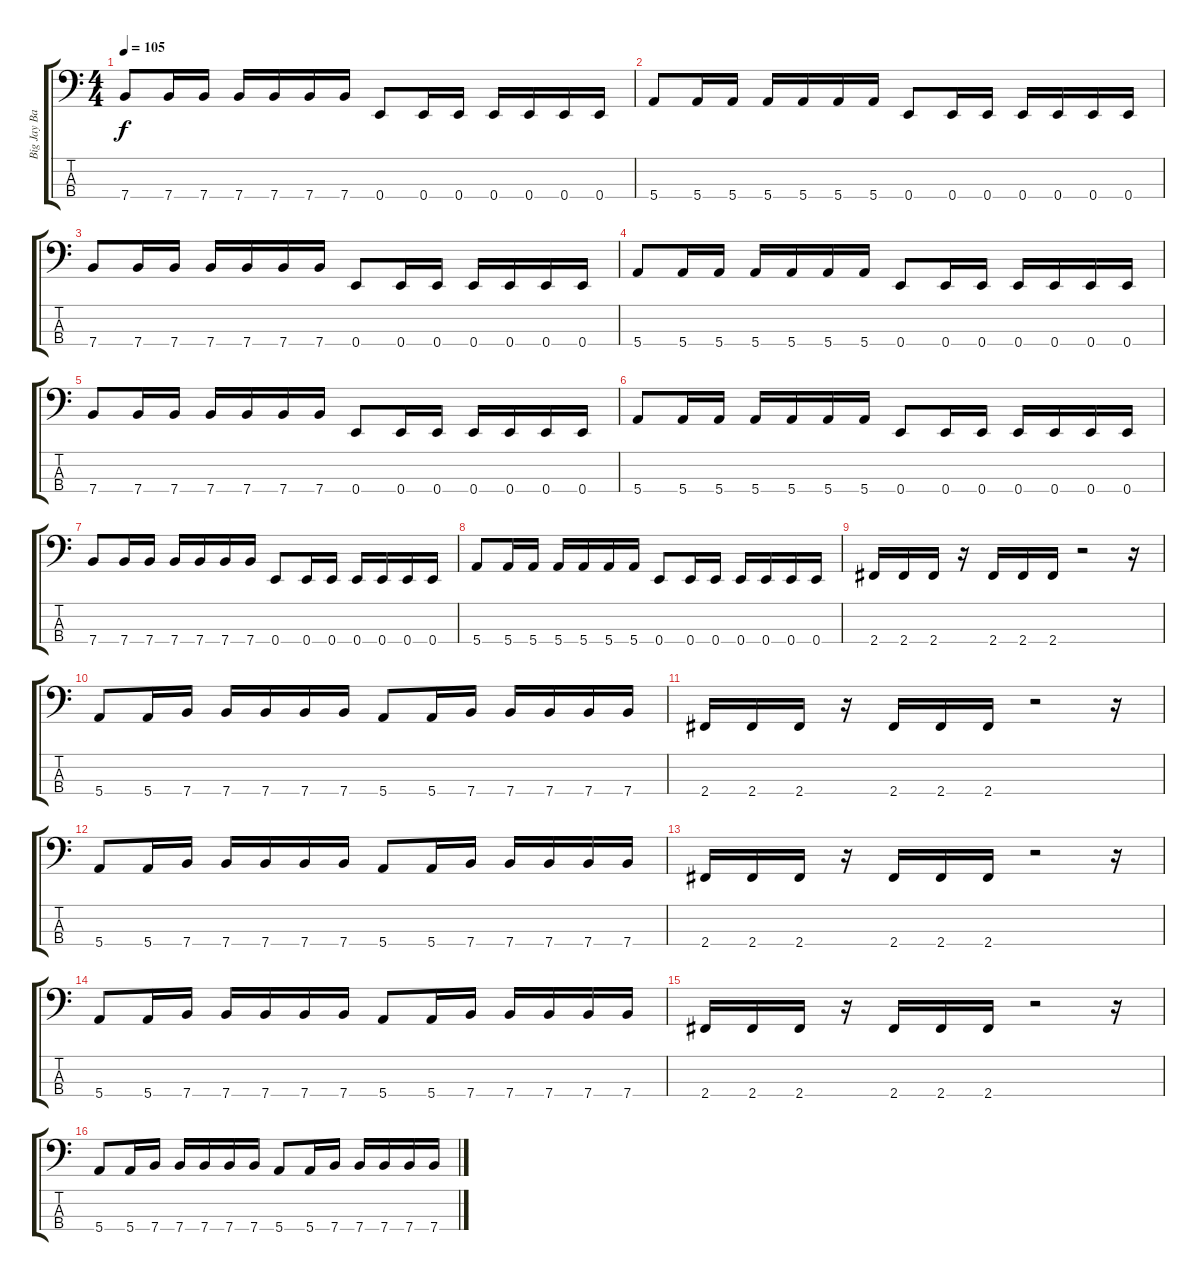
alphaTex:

\track ("Big Jay Bastard - Bass" "Big Jay Ba") {instrument electricbasspick}
\staff {score tabs}
\tuning (G2 D2 A1 E1) {hide}
\ts (4 4)
\tempo 105
\clef f4
\ks c
7.4.8{dy f} 7.4.16 7.4.16 7.4.16 7.4.16 7.4.16 7.4.16 0.4.8 0.4.16 0.4.16 0.4.16 0.4.16 0.4.16 0.4.16 |
5.4.8 5.4.16 5.4.16 5.4.16 5.4.16 5.4.16 5.4.16 0.4.8 0.4.16 0.4.16 0.4.16 0.4.16 0.4.16 0.4.16 |
7.4.8 7.4.16 7.4.16 7.4.16 7.4.16 7.4.16 7.4.16 0.4.8 0.4.16 0.4.16 0.4.16 0.4.16 0.4.16 0.4.16 |
5.4.8 5.4.16 5.4.16 5.4.16 5.4.16 5.4.16 5.4.16 0.4.8 0.4.16 0.4.16 0.4.16 0.4.16 0.4.16 0.4.16 |
7.4.8 7.4.16 7.4.16 7.4.16 7.4.16 7.4.16 7.4.16 0.4.8 0.4.16 0.4.16 0.4.16 0.4.16 0.4.16 0.4.16 |
5.4.8 5.4.16 5.4.16 5.4.16 5.4.16 5.4.16 5.4.16 0.4.8 0.4.16 0.4.16 0.4.16 0.4.16 0.4.16 0.4.16 |
7.4.8 7.4.16 7.4.16 7.4.16 7.4.16 7.4.16 7.4.16 0.4.8 0.4.16 0.4.16 0.4.16 0.4.16 0.4.16 0.4.16 |
5.4.8 5.4.16 5.4.16 5.4.16 5.4.16 5.4.16 5.4.16 0.4.8 0.4.16 0.4.16 0.4.16 0.4.16 0.4.16 0.4.16 |
2.4.16 2.4.16 2.4.16 r.16 2.4.16 2.4.16 2.4.16 r.2 r.16 |
5.4.8 5.4.16 7.4.16 7.4.16 7.4.16 7.4.16 7.4.16 5.4.8 5.4.16 7.4.16 7.4.16 7.4.16 7.4.16 7.4.16 |
2.4.16 2.4.16 2.4.16 r.16 2.4.16 2.4.16 2.4.16 r.2 r.16 |
5.4.8 5.4.16 7.4.16 7.4.16 7.4.16 7.4.16 7.4.16 5.4.8 5.4.16 7.4.16 7.4.16 7.4.16 7.4.16 7.4.16 |
2.4.16 2.4.16 2.4.16 r.16 2.4.16 2.4.16 2.4.16 r.2 r.16 |
5.4.8 5.4.16 7.4.16 7.4.16 7.4.16 7.4.16 7.4.16 5.4.8 5.4.16 7.4.16 7.4.16 7.4.16 7.4.16 7.4.16 |
2.4.16 2.4.16 2.4.16 r.16 2.4.16 2.4.16 2.4.16 r.2 r.16 |
5.4.8 5.4.16 7.4.16 7.4.16 7.4.16 7.4.16 7.4.16 5.4.8 5.4.16 7.4.16 7.4.16 7.4.16 7.4.16 7.4.16
